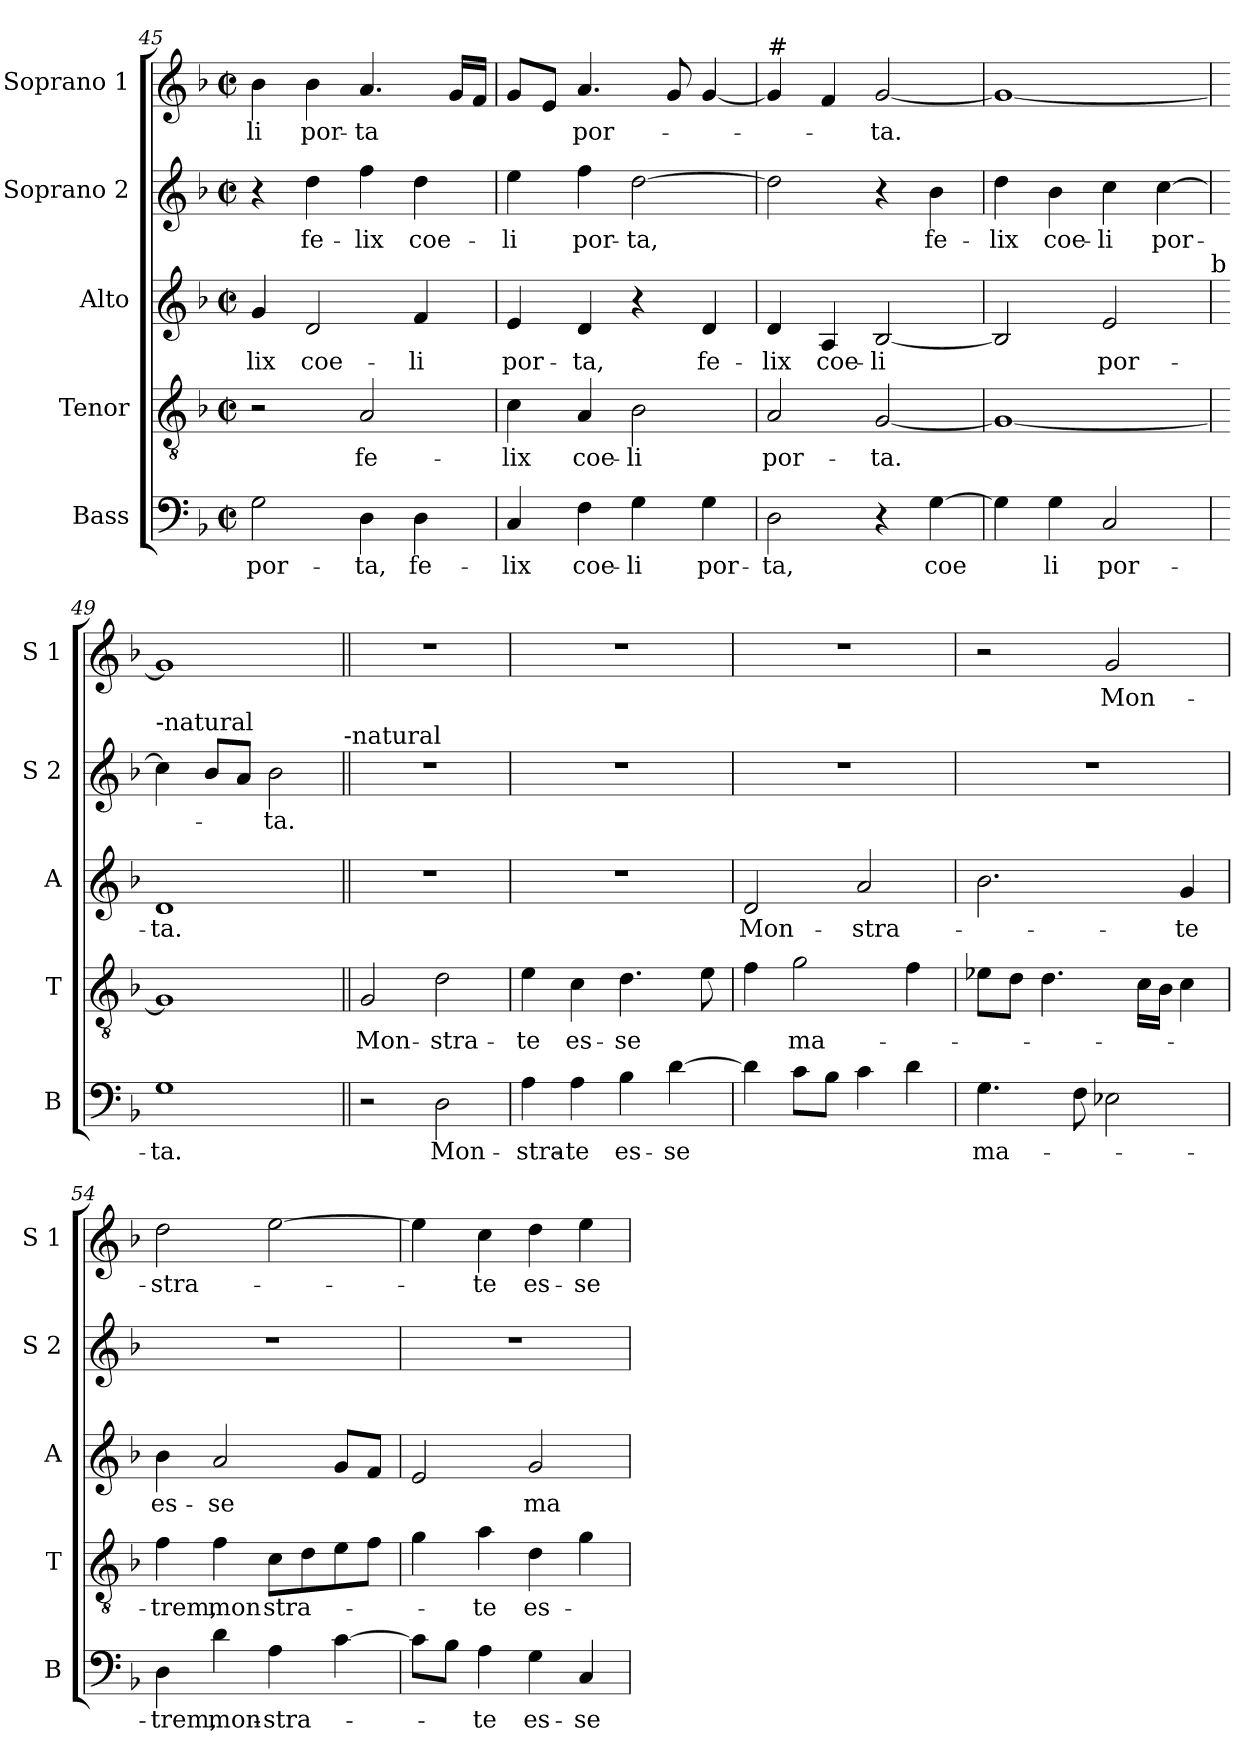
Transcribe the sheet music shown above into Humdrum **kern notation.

**kern	**text	**kern	**text	**kern	**text	**kern	**text	**kern	**text
*part5	*part5	*part4	*part4	*part3	*part3	*part2	*part2	*part1	*part1
*staff5	*staff5	*staff4	*staff4	*staff3	*staff3	*staff2	*staff2	*staff1	*staff1
*I"Bass	*	*I"Tenor	*	*I"Alto	*	*I"Soprano 2	*	*I"Soprano 1	*
*I'B	*	*I'T	*	*I'A	*	*I'S 2	*	*I'S 1	*
*clefF4	*	*clefGv2	*	*clefG2	*	*clefG2	*	*clefG2	*
*k[b-]	*	*k[b-]	*	*k[b-]	*	*k[b-]	*	*k[b-]	*
*F:	*	*F:	*	*F:	*	*F:	*	*F:	*
*M2/2	*	*M2/2	*	*M2/2	*	*M2/2	*	*M2/2	*
*met(c|)	*	*met(c|)	*	*met(c|)	*	*met(c|)	*	*met(c|)	*
=45	=45	=45	=45	=45	=45	=45	=45	=45	=45
2G\	por-	2r	.	4g/	-lix	4r	.	4b-\	-li
.	.	.	.	2d/	coe-	4dd\	fe-	4b-\	por-
4D\	-ta,	2A/	fe-	.	.	4ff\	-lix	4.a/	-ta
4D\	fe-	.	.	4f/	-li	4dd\	coe-	.	.
.	.	.	.	.	.	.	.	16g/LL	.
.	.	.	.	.	.	.	.	16f/JJ	.
=46	=46	=46	=46	=46	=46	=46	=46	=46	=46
4C/	-lix	4c\	-lix	4e/	por-	4ee\	-li	8g/L	.
.	.	.	.	.	.	.	.	8e/J	.
4F\	coe-	4A/	coe-	4d/	-ta,	4ff\	por-	4.a/	por-
4G\	-li	2B-\	-li	4r	.	[2dd\	-ta,	.	.
.	.	.	.	.	.	.	.	8g/	.
4G\	por-	.	.	4d/	fe-	.	.	[4g/	.
=47	=47	=47	=47	=47	=47	=47	=47	=47	=47
!	!	!	!	!	!	!	!	!LO:TX:a:t=#	!
2D\	-ta,	2A/	por-	4d/	-lix	2dd\]	.	4g/]	.
.	.	.	.	4A/	coe-	.	.	4f/	.
4r	.	[2G/	-ta.	[2B-/	-li	4r	.	[2g/	-ta.
[4G\	coe	.	.	.	.	4b-\	fe-	.	.
=48	=48	=48	=48	=48	=48	=48	=48	=48	=48
4G\]	.	1G_	.	2B-/]	.	4dd\	-lix	1g_	.
4G\	li	.	.	.	.	4b-\	coe-	.	.
2C/	por-	.	.	2e/	por-	4cc\	-li	.	.
.	.	.	.	.	.	[4cc\	por-	.	.
!	!	!	!	!LO:TX:a:t=b	!	!	!	!	!
=49	=49	=49	=49	=49	=49	=49	=49	=49	=49
!	!	!	!	!	!	!LO:TX:a:t=-natural	!	!	!
1G	-ta.	1G]	.	1d	-ta.	4cc\]	.	1g]	.
.	.	.	.	.	.	8b-/L	.	.	.
.	.	.	.	.	.	8a/J	.	.	.
.	.	.	.	.	.	2b-\	-ta.	.	.
!	!	!	!	!	!	!LO:TX:a:t=-natural	!	!	!
!!LO:PB:g=z
=50||	=50||	=50||	=50||	=50||	=50||	=50||	=50||	=50||	=50||
2r	.	2G/	Mon-	1r	.	1r	.	1r	.
2D\	Mon-	2d\	-stra-	.	.	.	.	.	.
=51	=51	=51	=51	=51	=51	=51	=51	=51	=51
4A\	-stra-	4e\	-te	1r	.	1r	.	1r	.
4A\	-te	4c\	es-	.	.	.	.	.	.
4B-\	es-	4.d\	-se	.	.	.	.	.	.
[4d\	-se	.	.	.	.	.	.	.	.
.	.	8e\	.	.	.	.	.	.	.
=52	=52	=52	=52	=52	=52	=52	=52	=52	=52
4d\]	.	4f\	.	2d/	Mon-	1r	.	1r	.
8c\L	.	2g\	ma-	.	.	.	.	.	.
8B-\J	.	.	.	.	.	.	.	.	.
4c\	.	.	.	2a/	-stra-	.	.	.	.
4d\	.	4f\	.	.	.	.	.	.	.
=53	=53	=53	=53	=53	=53	=53	=53	=53	=53
4.G\	ma-	8e-X\L	.	2.b-\	.	1r	.	2r	.
.	.	8d\J	.	.	.	.	.	.	.
.	.	4.d\	.	.	.	.	.	.	.
8F\	.	.	.	.	.	.	.	.	.
2E-X\	.	.	.	.	.	.	.	2g/	Mon-
.	.	16c\LL	.	.	.	.	.	.	.
.	.	16B-\JJ	.	.	.	.	.	.	.
.	.	4c\	.	4g/	-te	.	.	.	.
=54	=54	=54	=54	=54	=54	=54	=54	=54	=54
4D\	-trem,	4f\	-trem,	4b-\	es-	1r	.	2dd\	-stra-
4d\	mon-	4f\	mon	2a/	-se	.	.	.	.
4A\	-stra-	8c\L	stra-	.	.	.	.	[2ee\	.
.	.	8d\	.	.	.	.	.	.	.
[4c\	.	8e\	.	8g/L	.	.	.	.	.
.	.	8f\J	.	8f/J	.	.	.	.	.
=55	=55	=55	=55	=55	=55	=55	=55	=55	=55
8c\L]	.	4g\	.	2e/	.	1r	.	4ee\]	.
8B-\J	.	.	.	.	.	.	.	.	.
4A\	-te	4a\	-te	.	.	.	.	4cc\	-te
4G\	es-	4d\	es-	2g/	ma-	.	.	4dd\	es-
4C/	-se	4g\	.	.	.	.	.	4ee\	-se
=	=	=	=	=	=	=	=	=	=
*-	*-	*-	*-	*-	*-	*-	*-	*-	*-
